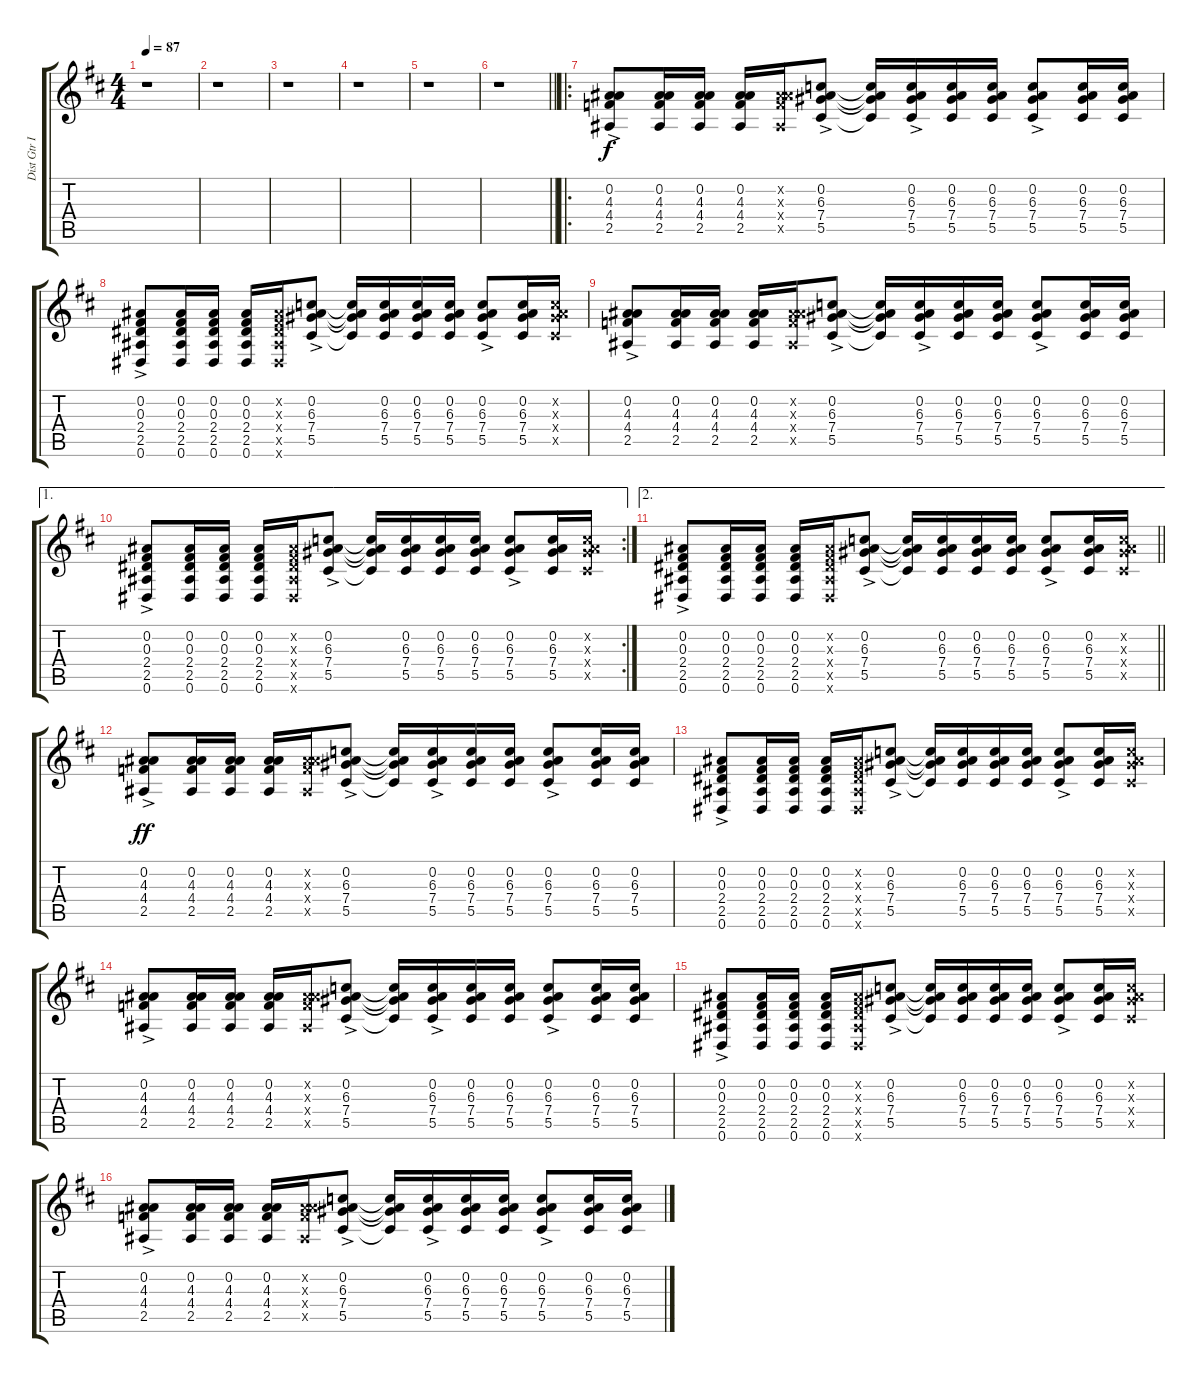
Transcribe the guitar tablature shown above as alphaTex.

\track ("Dist Gtr I" "Dist Gtr I") {instrument distortionguitar}
\staff {score tabs}
\tuning (Eb4 Bb3 Gb3 Db3 Ab2 Eb2) {hide}
\ts (4 4)
\tempo 87
\clef g2
\ks d
r.1{dy ff} |
r.1 |
r.1 |
r.1 |
r.1 |
\barLineRight lightlight
r.1 |
\ro
(0.2{ac} 4.3{ac} 4.4{ac} 2.5{ac}).8{dy f} (0.2 4.3 4.4 2.5).16 (0.2 4.3 4.4 2.5).16 (0.2 4.3 4.4 2.5).16 (0.2{x} 4.3{x} 4.4{x} 2.5{x}).16 (0.2{ac} 6.3{ac} 7.4{ac} 5.5{ac}).8 (0.2{t} 6.3{t} 7.4{t} 5.5{t}).16 (0.2{ac} 6.3{ac} 7.4{ac} 5.5{ac}).16 (0.2 6.3 7.4 5.5).16 (0.2 6.3 7.4 5.5).16 (0.2{ac} 6.3{ac} 7.4{ac} 5.5{ac}).8 (0.2 6.3 7.4 5.5).16 (0.2 6.3 7.4 5.5).16 |
(0.2{ac} 0.3{ac} 2.4{ac} 2.5{ac} 0.6{ac}).8 (0.2 0.3 2.4 2.5 0.6).16 (0.2 0.3 2.4 2.5 0.6).16 (0.2 0.3 2.4 2.5 0.6).16 (0.2{x} 0.3{x} 2.4{x} 2.5{x} 0.6{x}).16 (0.2{ac} 6.3{ac} 7.4{ac} 5.5{ac}).8 (0.2{t} 6.3{t} 7.4{t} 5.5{t}).16 (0.2 6.3 7.4 5.5).16 (0.2 6.3 7.4 5.5).16 (0.2 6.3 7.4 5.5).16 (0.2{ac} 6.3{ac} 7.4{ac} 5.5{ac}).8 (0.2 6.3 7.4 5.5).16 (0.2{x} 6.3{x} 7.4{x} 5.5{x}).16 |
(0.2{ac} 4.3{ac} 4.4{ac} 2.5{ac}).8 (0.2 4.3 4.4 2.5).16 (0.2 4.3 4.4 2.5).16 (0.2 4.3 4.4 2.5).16 (0.2{x} 4.3{x} 4.4{x} 2.5{x}).16 (0.2{ac} 6.3{ac} 7.4{ac} 5.5{ac}).8 (0.2{t} 6.3{t} 7.4{t} 5.5{t}).16 (0.2{ac} 6.3{ac} 7.4{ac} 5.5{ac}).16 (0.2 6.3 7.4 5.5).16 (0.2 6.3 7.4 5.5).16 (0.2{ac} 6.3{ac} 7.4{ac} 5.5{ac}).8 (0.2 6.3 7.4 5.5).16 (0.2 6.3 7.4 5.5).16 |
\ae 1
\rc 2
(0.2{ac} 0.3{ac} 2.4{ac} 2.5{ac} 0.6{ac}).8 (0.2 0.3 2.4 2.5 0.6).16 (0.2 0.3 2.4 2.5 0.6).16 (0.2 0.3 2.4 2.5 0.6).16 (0.2{x} 0.3{x} 2.4{x} 2.5{x} 0.6{x}).16 (0.2{ac} 6.3{ac} 7.4{ac} 5.5{ac}).8 (0.2{t} 6.3{t} 7.4{t} 5.5{t}).16 (0.2 6.3 7.4 5.5).16 (0.2 6.3 7.4 5.5).16 (0.2 6.3 7.4 5.5).16 (0.2{ac} 6.3{ac} 7.4{ac} 5.5{ac}).8 (0.2 6.3 7.4 5.5).16 (0.2{x} 6.3{x} 7.4{x} 5.5{x}).16 |
\ae 2
\barLineRight lightlight
(0.2{ac} 0.3{ac} 2.4{ac} 2.5{ac} 0.6{ac}).8 (0.2 0.3 2.4 2.5 0.6).16 (0.2 0.3 2.4 2.5 0.6).16 (0.2 0.3 2.4 2.5 0.6).16 (0.2{x} 0.3{x} 2.4{x} 2.5{x} 0.6{x}).16 (0.2{ac} 6.3{ac} 7.4{ac} 5.5{ac}).8 (0.2{t} 6.3{t} 7.4{t} 5.5{t}).16 (0.2 6.3 7.4 5.5).16 (0.2 6.3 7.4 5.5).16 (0.2 6.3 7.4 5.5).16 (0.2{ac} 6.3{ac} 7.4{ac} 5.5{ac}).8 (0.2 6.3 7.4 5.5).16 (0.2{x} 6.3{x} 7.4{x} 5.5{x}).16 |
(0.2{ac} 4.3{ac} 4.4{ac} 2.5{ac}).8{dy ff} (0.2 4.3 4.4 2.5).16 (0.2 4.3 4.4 2.5).16 (0.2 4.3 4.4 2.5).16 (0.2{x} 4.3{x} 4.4{x} 2.5{x}).16 (0.2{ac} 6.3{ac} 7.4{ac} 5.5{ac}).8 (0.2{t} 6.3{t} 7.4{t} 5.5{t}).16 (0.2{ac} 6.3{ac} 7.4{ac} 5.5{ac}).16 (0.2 6.3 7.4 5.5).16 (0.2 6.3 7.4 5.5).16 (0.2{ac} 6.3{ac} 7.4{ac} 5.5{ac}).8 (0.2 6.3 7.4 5.5).16 (0.2 6.3 7.4 5.5).16 |
(0.2{ac} 0.3{ac} 2.4{ac} 2.5{ac} 0.6{ac}).8 (0.2 0.3 2.4 2.5 0.6).16 (0.2 0.3 2.4 2.5 0.6).16 (0.2 0.3 2.4 2.5 0.6).16 (0.2{x} 0.3{x} 2.4{x} 2.5{x} 0.6{x}).16 (0.2{ac} 6.3{ac} 7.4{ac} 5.5{ac}).8 (0.2{t} 6.3{t} 7.4{t} 5.5{t}).16 (0.2 6.3 7.4 5.5).16 (0.2 6.3 7.4 5.5).16 (0.2 6.3 7.4 5.5).16 (0.2{ac} 6.3{ac} 7.4{ac} 5.5{ac}).8 (0.2 6.3 7.4 5.5).16 (0.2{x} 6.3{x} 7.4{x} 5.5{x}).16 |
(0.2{ac} 4.3{ac} 4.4{ac} 2.5{ac}).8 (0.2 4.3 4.4 2.5).16 (0.2 4.3 4.4 2.5).16 (0.2 4.3 4.4 2.5).16 (0.2{x} 4.3{x} 4.4{x} 2.5{x}).16 (0.2{ac} 6.3{ac} 7.4{ac} 5.5{ac}).8 (0.2{t} 6.3{t} 7.4{t} 5.5{t}).16 (0.2{ac} 6.3{ac} 7.4{ac} 5.5{ac}).16 (0.2 6.3 7.4 5.5).16 (0.2 6.3 7.4 5.5).16 (0.2{ac} 6.3{ac} 7.4{ac} 5.5{ac}).8 (0.2 6.3 7.4 5.5).16 (0.2 6.3 7.4 5.5).16 |
(0.2{ac} 0.3{ac} 2.4{ac} 2.5{ac} 0.6{ac}).8 (0.2 0.3 2.4 2.5 0.6).16 (0.2 0.3 2.4 2.5 0.6).16 (0.2 0.3 2.4 2.5 0.6).16 (0.2{x} 0.3{x} 2.4{x} 2.5{x} 0.6{x}).16 (0.2{ac} 6.3{ac} 7.4{ac} 5.5{ac}).8 (0.2{t} 6.3{t} 7.4{t} 5.5{t}).16 (0.2 6.3 7.4 5.5).16 (0.2 6.3 7.4 5.5).16 (0.2 6.3 7.4 5.5).16 (0.2{ac} 6.3{ac} 7.4{ac} 5.5{ac}).8 (0.2 6.3 7.4 5.5).16 (0.2{x} 6.3{x} 7.4{x} 5.5{x}).16 |
(0.2{ac} 4.3{ac} 4.4{ac} 2.5{ac}).8 (0.2 4.3 4.4 2.5).16 (0.2 4.3 4.4 2.5).16 (0.2 4.3 4.4 2.5).16 (0.2{x} 4.3{x} 4.4{x} 2.5{x}).16 (0.2{ac} 6.3{ac} 7.4{ac} 5.5{ac}).8 (0.2{t} 6.3{t} 7.4{t} 5.5{t}).16 (0.2{ac} 6.3{ac} 7.4{ac} 5.5{ac}).16 (0.2 6.3 7.4 5.5).16 (0.2 6.3 7.4 5.5).16 (0.2{ac} 6.3{ac} 7.4{ac} 5.5{ac}).8 (0.2 6.3 7.4 5.5).16 (0.2 6.3 7.4 5.5).16
